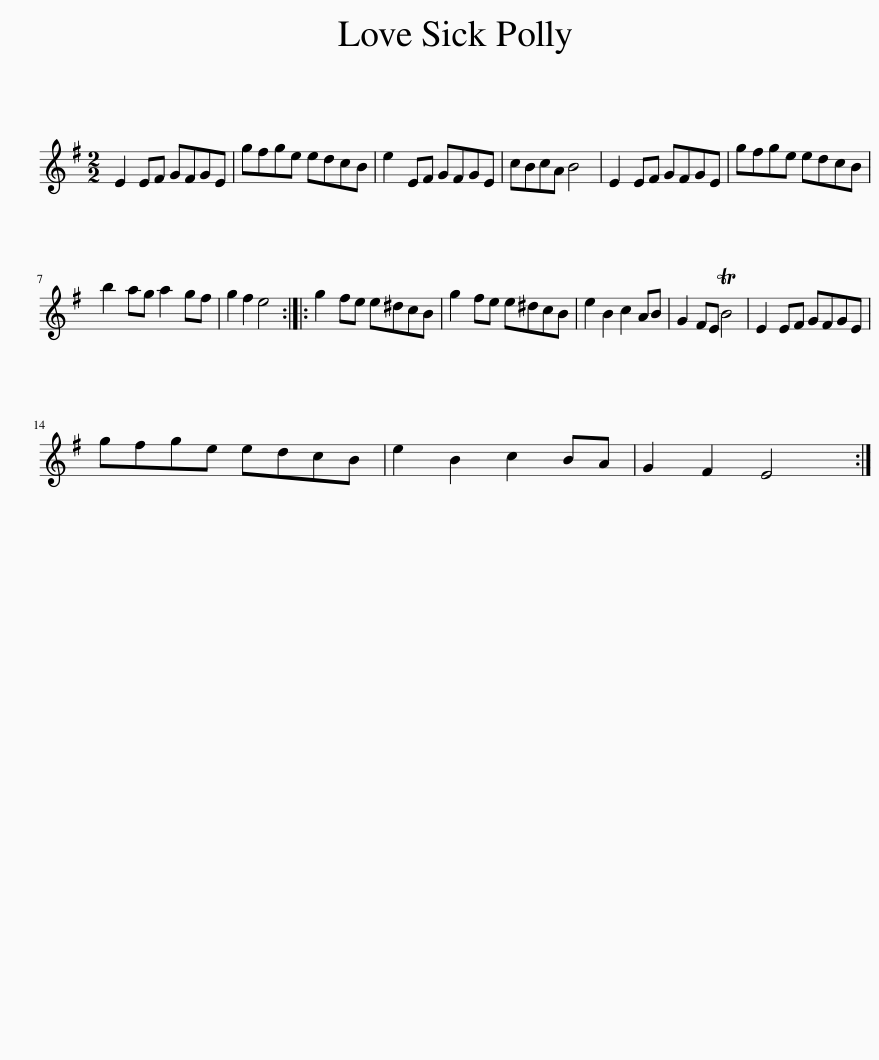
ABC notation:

X:1
L:1/8
M:2/2
I:linebreak $
K:Emin
V:1 treble
V:1
 E2 EF GFGE | gfge edcB | e2 EF GFGE | cBcA B4 | E2 EF GFGE | %5
 gfge edcB |$ b2 ag a2 gf | g2 f2 e4 :: g2 fe e^dcB | g2 fe e^dcB | %10
 e2 B2 c2 AB | G2 FE TB4 | E2 EF GFGE |$ gfge edcB | e2 B2 c2 BA | %15
 G2 F2 E4 :| %16
